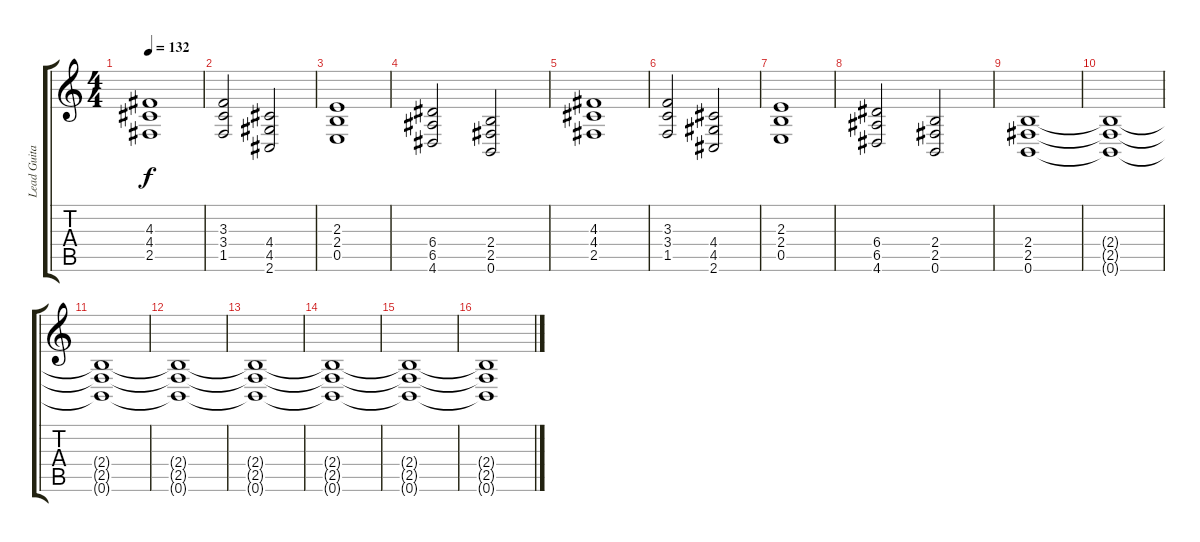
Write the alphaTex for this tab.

\track ("Lead Guitar" "Lead Guita") {instrument overdrivenguitar}
\staff {score tabs}
\tuning (B3 Gb3 D3 A2 E2 B1) {hide}
\ts (4 4)
\tempo 132
\clef g2
\ks c
(4.3 4.4 2.5).1{dy f} |
(3.3 3.4 1.5).2 (4.4 4.5 2.6).2 |
(2.3 2.4 0.5).1 |
(6.4 6.5 4.6).2 (2.4 2.5 0.6).2 |
(4.3 4.4 2.5).1 |
(3.3 3.4 1.5).2 (4.4 4.5 2.6).2 |
(2.3 2.4 0.5).1 |
(6.4 6.5 4.6).2 (2.4 2.5 0.6).2 |
(2.4 2.5 0.6).1 |
(2.4{t} 2.5{t} 0.6{t}).1 |
(2.4{t} 2.5{t} 0.6{t}).1{volume 12} |
(2.4{t} 2.5{t} 0.6{t}).1 |
(2.4{t} 2.5{t} 0.6{t}).1 |
(2.4{t} 2.5{t} 0.6{t}).1 |
(2.4{t} 2.5{t} 0.6{t}).1{volume 0} |
(2.4{t} 2.5{t} 0.6{t}).1
